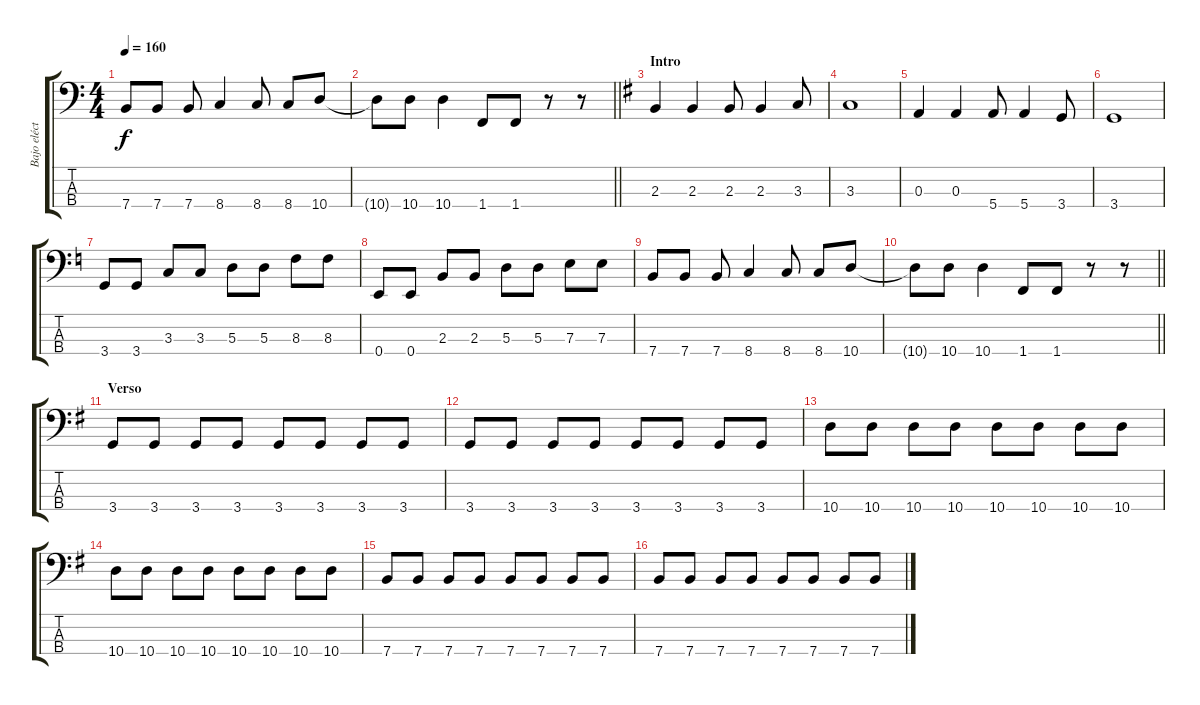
\track ("Bajo eléctrico" "Bajo eléct") {instrument electricbassfinger}
\staff {score tabs}
\tuning (G2 D2 A1 E1) {hide}
\ts (4 4)
\tempo 160
\clef f4
\ks c
7.4.8{dy f} 7.4.8 7.4.8 8.4.4 8.4.8 8.4.8 10.4.8 |
\barLineRight lightlight
10.4{t}.8 10.4.8 10.4.4 1.4.8 1.4.8 r.8 r.8 |
\section ("" "Intro")
\ks g
2.3.4 2.3.4 2.3.8 2.3.4 3.3.8 |
3.3.1 |
0.3.4 0.3.4 5.4.8 5.4.4 3.4.8 |
3.4.1 |
\ks c
3.4.8 3.4.8 3.3.8 3.3.8 5.3.8 5.3.8 8.3.8 8.3.8 |
0.4.8 0.4.8 2.3.8 2.3.8 5.3.8 5.3.8 7.3.8 7.3.8 |
7.4.8 7.4.8 7.4.8 8.4.4 8.4.8 8.4.8 10.4.8 |
\barLineRight lightlight
10.4{t}.8 10.4.8 10.4.4 1.4.8 1.4.8 r.8 r.8 |
\section ("" "Verso")
\ks g
3.4.8 3.4.8 3.4.8 3.4.8 3.4.8 3.4.8 3.4.8 3.4.8 |
3.4.8 3.4.8 3.4.8 3.4.8 3.4.8 3.4.8 3.4.8 3.4.8 |
10.4.8 10.4.8 10.4.8 10.4.8 10.4.8 10.4.8 10.4.8 10.4.8 |
10.4.8 10.4.8 10.4.8 10.4.8 10.4.8 10.4.8 10.4.8 10.4.8 |
7.4.8 7.4.8 7.4.8 7.4.8 7.4.8 7.4.8 7.4.8 7.4.8 |
7.4.8 7.4.8 7.4.8 7.4.8 7.4.8 7.4.8 7.4.8 7.4.8
